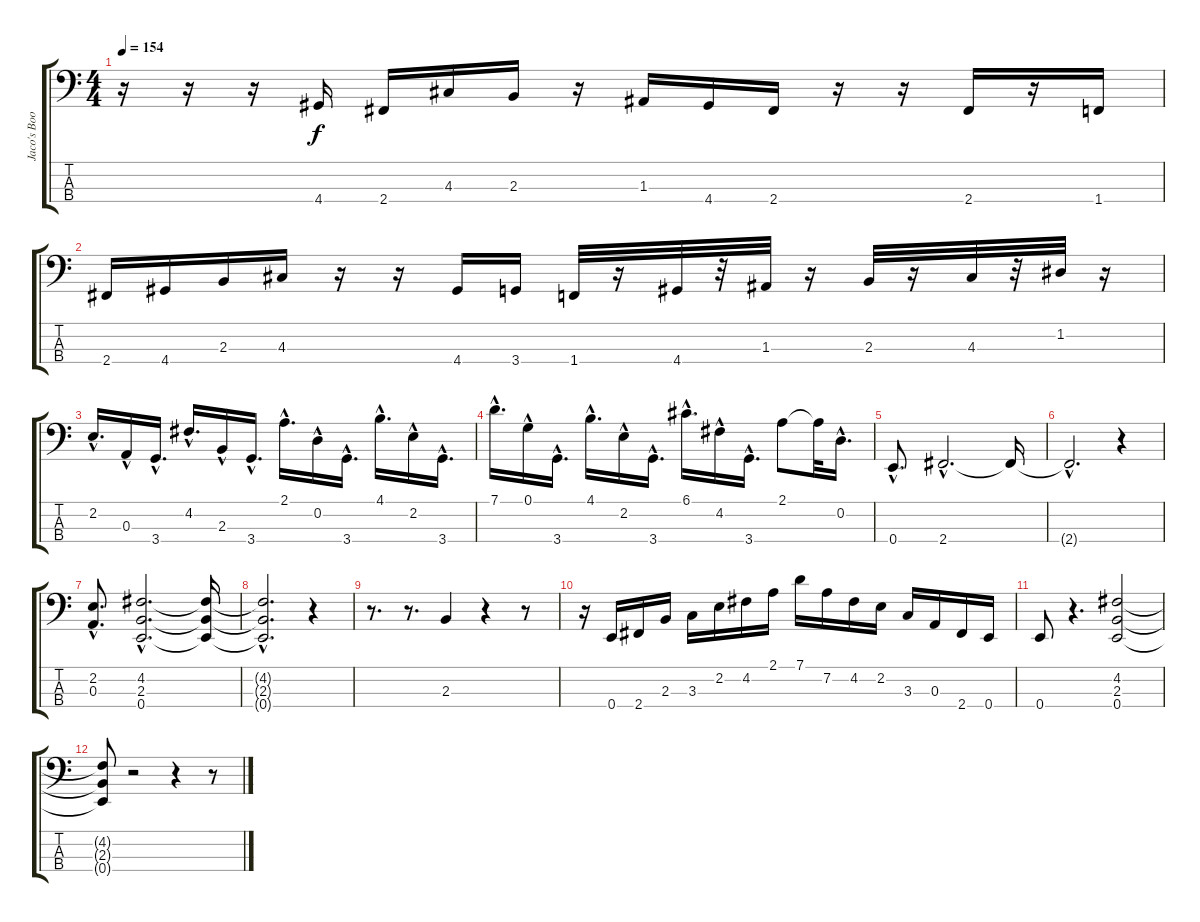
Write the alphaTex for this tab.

\track ("Jaco's Booster 2" "Jaco's Boo") {instrument acousticguitarsteel}
\staff {score tabs}
\tuning (G2 D2 A1 E1) {hide}
\ts (4 4)
\tempo 154
\clef f4
\ks c
r.16{dy p} r.16 r.16 4.4.16{dy f} 2.4.16 4.3.16 2.3.16 r.16 1.3.16 4.4.16 2.4.16 r.16 r.16 2.4.16 r.16 1.4.16 |
2.4.16 4.4.16 2.3.16 4.3.16 r.16 r.16 4.4.16 3.4.16 1.4.32 r.16 4.4.32 r.32 1.3.32 r.16 2.3.32 r.16 4.3.32 r.32 1.2.32 r.16 |
2.2{hac}.16{d} 0.3{hac}.16 3.4{hac}.16{d} 4.2{hac}.16{d} 2.3{hac}.16 3.4{hac}.16{d} 2.1{hac}.16{d} 0.2{hac}.16 3.4{hac}.16{d} 4.1{hac}.16{d} 2.2{hac}.16 3.4{hac}.16{d} |
7.1{hac}.16{d} 0.1{hac}.16 3.4{hac}.16{d} 4.1{hac}.16{d} 2.2{hac}.16 3.4{hac}.16{d} 6.1{hac}.16{d} 4.2{hac}.16 3.4{hac}.16{d} 2.1.8 2.1{t}.32 0.2{hac}.16{d} |
0.4{hac}.8{d} 2.4{hac}.2{d} 2.4{t}.16 |
2.4{hac t}.2{d} r.4 |
(2.2{hac} 0.3{hac}).8{d} (4.2{hac} 2.3{hac} 0.4{hac}).2{d} (4.2{t} 2.3{t} 0.4{t}).16 |
(4.2{hac t} 2.3{hac t} 0.4{hac t}).2{d} r.4 |
r.8{d} r.8{d} 2.3.4 r.4 r.8 |
r.16 0.4.16 2.4.16 2.3.16 3.3.16 2.2.16 4.2.16 2.1.16 7.1.16 7.2.16 4.2.16 2.2.16 3.3.16 0.3.16 2.4.16 0.4.16 |
0.4.8 r.4{d} (4.2 2.3 0.4).2 |
(4.2{t} 2.3{t} 0.4{t}).8 r.2 r.4 r.8
